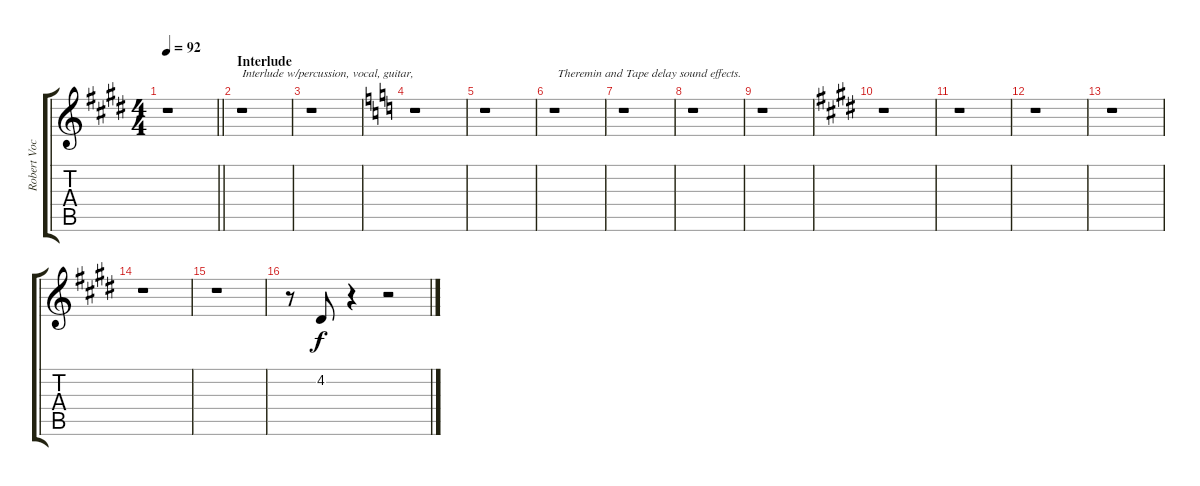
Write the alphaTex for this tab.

\track ("Robert Vocals" "Robert Voc") {instrument oboe}
\staff {score tabs}
\tuning (E4 B3 G3 D3 A2 E2) {hide}
\ts (4 4)
\tempo 92
\clef g2
\barLineRight lightlight
\ks e
r.1{dy f} |
\section ("" "Interlude")
r.1{txt "Interlude w/percussion, vocal, guitar,"} |
r.1 |
\ks c
r.1 |
r.1 |
r.1{txt " Theremin and Tape delay sound effects."} |
r.1 |
r.1 |
r.1 |
\ks e
r.1 |
r.1 |
r.1 |
r.1 |
r.1 |
r.1 |
r.8 4.2.8 r.4 r.2
